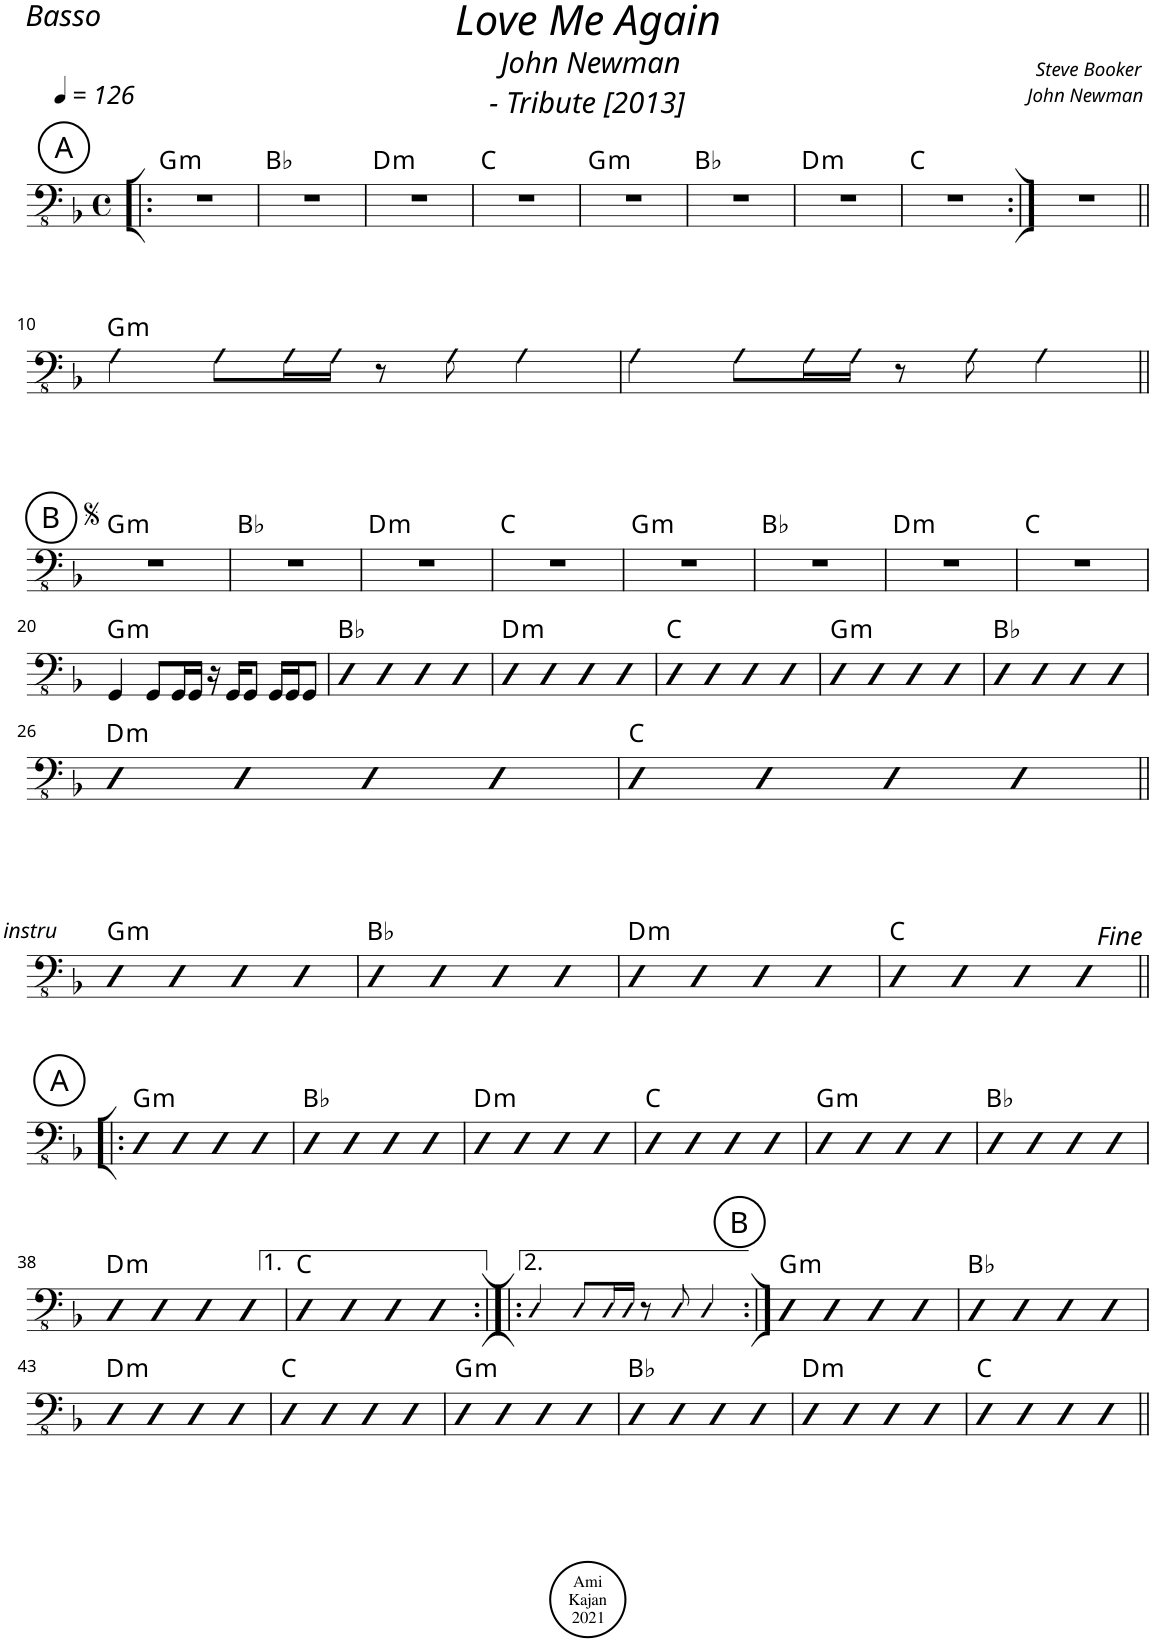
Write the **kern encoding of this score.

**kern	**harte
*part1	*part1
*staff1	*
*I"Acoustic Bass	*
*I'Bass	*
*clefFv4	*
*k[b-]	*
*M4/4	*
*met(c)	*
*MM126	*
!!LO:REH:place=s1:a:cj:enc=circle:fs=14:t=A
=1!|:	=1!|:
!	!LO:H:kt=m
1r	G:min
=2	=2
1r	Bb:maj
=3	=3
!	!LO:H:kt=m
1r	D:min
=4	=4
1r	C:maj
=5	=5
!	!LO:H:kt=m
1r	G:min
=6	=6
1r	Bb:maj
=7	=7
!	!LO:H:kt=m
1r	D:min
=8	=8
1r	C:maj
=9:|!	=9:|!
1r	.
!!LO:LB:g=z
=10||	=10||
!	!LO:H:kt=m
4GG!\	G:min
8GG!\L	.
16GG!\L	.
16GG!\JJ	.
8r	.
8GG!\	.
4GG!\	.
=11	=11
4GG!\	.
8GG!\L	.
16GG!\L	.
16GG!\JJ	.
8r	.
8GG!\	.
4GG!\	.
!!LO:LB:g=z
!!LO:REH:place=s1:a:cj:enc=circle:fs=14:t=B
=12||	=12||
!	!LO:H:kt=m
1r	G:min
=13	=13
1r	Bb:maj
=14	=14
!	!LO:H:kt=m
1r	D:min
=15	=15
1r	C:maj
=16	=16
!	!LO:H:kt=m
1r	G:min
=17	=17
1r	Bb:maj
=18	=18
!	!LO:H:kt=m
1r	D:min
=19	=19
1r	C:maj
!!LO:LB:g=z
=20	=20
!	!LO:H:kt=m
4GGG/	G:min
8GGG/L	.
16GGG/L	.
16GGG/JJ	.
16r	.
16GGG/KL	.
8GGG/J	.
16GGG/LL	.
16GGG/J	.
8GGG/J	.
=21	=21
4DD	Bb:maj
4DD	.
4DD	.
4DD	.
=22	=22
!	!LO:H:kt=m
4DD	D:min
4DD	.
4DD	.
4DD	.
=23	=23
4DD	C:maj
4DD	.
4DD	.
4DD	.
=24	=24
!	!LO:H:kt=m
4DD	G:min
4DD	.
4DD	.
4DD	.
=25	=25
4DD	Bb:maj
4DD	.
4DD	.
4DD	.
!!LO:LB:g=z
=26	=26
!	!LO:H:kt=m
4DD	D:min
4DD	.
4DD	.
4DD	.
=27	=27
4DD	C:maj
4DD	.
4DD	.
4DD	.
!!LO:LB:g=z
=28||	=28||
!LO:TX:a:i:t=instru	!LO:H:kt=m
4DD	G:min
4DD	.
4DD	.
4DD	.
=29	=29
4DD	Bb:maj
4DD	.
4DD	.
4DD	.
=30	=30
!	!LO:H:kt=m
4DD	D:min
4DD	.
4DD	.
4DD	.
=31	=31
4DD	C:maj
4DD	.
4DD	.
4DD	.
!!LO:LB:g=z
!!LO:REH:place=s1:a:cj:enc=circle:fs=14:t=A
=32!|:	=32!|:
!	!LO:H:kt=m
4DD	G:min
4DD	.
4DD	.
4DD	.
=33	=33
4DD	Bb:maj
4DD	.
4DD	.
4DD	.
=34	=34
!	!LO:H:kt=m
4DD	D:min
4DD	.
4DD	.
4DD	.
=35	=35
4DD	C:maj
4DD	.
4DD	.
4DD	.
=36	=36
!	!LO:H:kt=m
4DD	G:min
4DD	.
4DD	.
4DD	.
=37	=37
4DD	Bb:maj
4DD	.
4DD	.
4DD	.
!!LO:LB:g=z
=38	=38
!	!LO:H:kt=m
4DD	D:min
4DD	.
4DD	.
4DD	.
=39	=39
4DD	C:maj
4DD	.
4DD	.
4DD	.
=40:|!|:	=40:|!|:
4DD!/	.
8DD!/L	.
16DD!/L	.
16DD!/JJ	.
8r	.
8DD!/	.
4DD!/	.
!!LO:REH:place=s1:a:cj:enc=circle:fs=14:t=B
=41:|!	=41:|!
!	!LO:H:kt=m
4DD	G:min
4DD	.
4DD	.
4DD	.
=42	=42
4DD	Bb:maj
4DD	.
4DD	.
4DD	.
!!LO:LB:g=z
=43	=43
!	!LO:H:kt=m
4DD	D:min
4DD	.
4DD	.
4DD	.
=44	=44
4DD	C:maj
4DD	.
4DD	.
4DD	.
=45	=45
!	!LO:H:kt=m
4DD	G:min
4DD	.
4DD	.
4DD	.
=46	=46
4DD	Bb:maj
4DD	.
4DD	.
4DD	.
=47	=47
!	!LO:H:kt=m
4DD	D:min
4DD	.
4DD	.
4DD	.
=48	=48
4DD	C:maj
4DD	.
4DD	.
4DD	.
=||	=||
*-	*-
